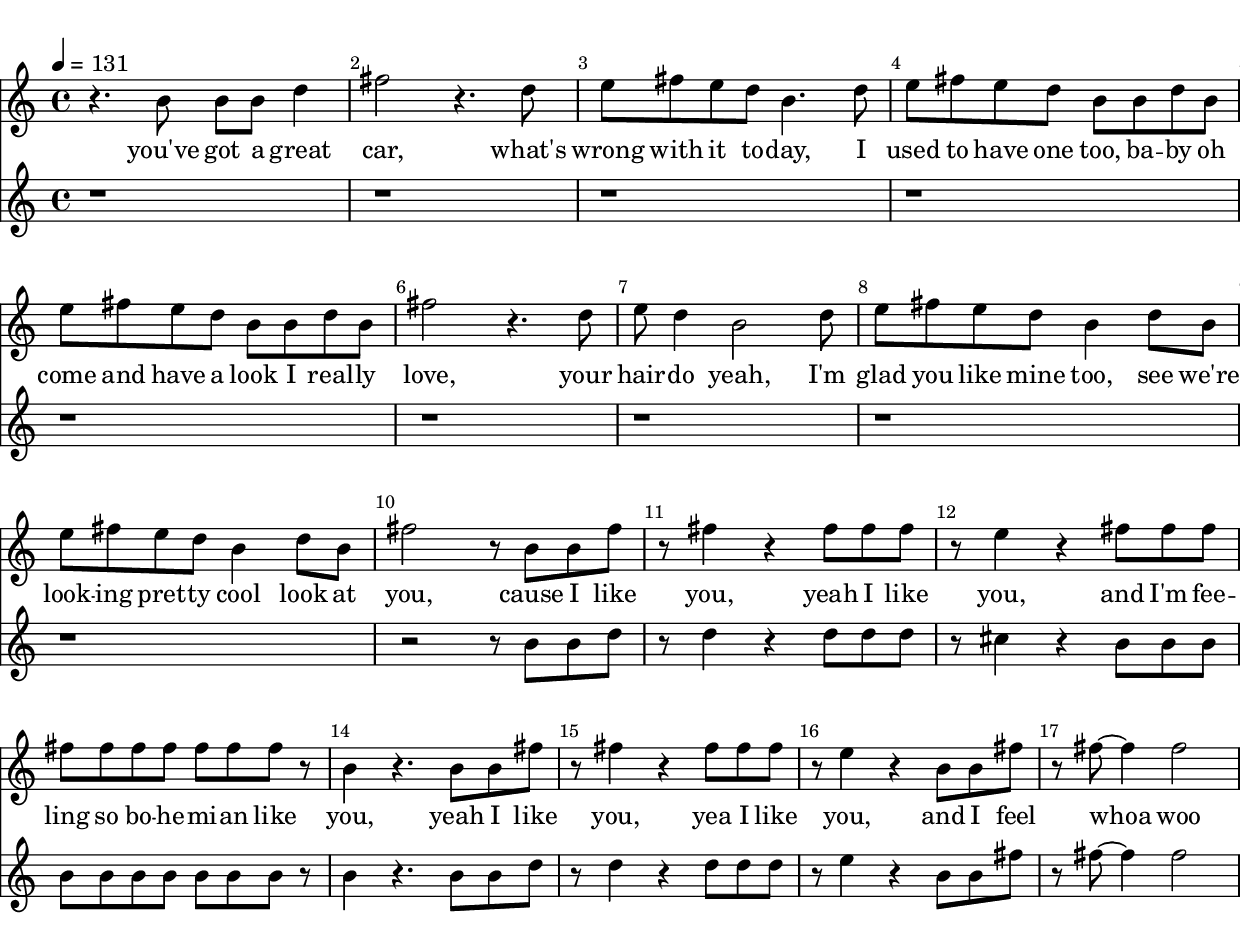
\version "2.20.0"

\paper {
  indent = 0\mm
  line-width = 210\mm
  oddHeaderMarkup = ""
  evenHeaderMarkup = ""
  oddFooterMarkup = ""
  evenFooterMarkup = ""
}




verseOne = \lyricmode {
  you've got a great car, what's wrong with it to -- day,
  I used to have one too,
  ba -- by oh come and have a look I real -- ly love,
  your hair -- do yeah, I'm glad you like mine too, see
  we're look -- ing pret -- ty cool look at you,
  cause I like you, yeah I like you, and I'm fee -- ling
  so bo -- he -- mi -- an like you, yeah I like you,
  yea I like you, and I feel whoa woo
}

mainvoice = {
  r4. b'8 b' b' d''4
  |
  fis''2 r4. d''8
  |
  e''8 fis'' e'' d'' b'4. d''8
  |
  e''8 fis'' e'' d'' b' b' d'' b'
  |
  % bar 5
  e''8 fis'' e'' d'' b' b' d'' b'
  |
  fis''2 r4. d''8
  |
  e''8 d''4 b'2 d''8
  |
  e''8 fis'' e'' d'' b'4 d''8 b'
  |
  % bar 9
  e''8 fis'' e'' d'' b'4 d''8 b'
  |
  fis''2 r8 b' b' fis''
  |
  r8 fis''4 r4 fis''8 fis'' fis''
  |
  r8 e''4 r4 fis''8 fis'' fis''
  |
  % bar 13
  fis''8 fis'' fis'' fis'' fis'' fis'' fis'' r
  |
  b'4  r4. b'8 b' fis''
  |
  r8 fis''4 r4 fis''8 fis'' fis''
  |
  r8 e''4 r4 b'8 b' fis''
  |
  % bar 17
  r8 fis''8~ fis''4 fis''2
}


othervoicea = {
  r1
  |
  r1
  |
  r1
  |
  r1
  |
  % bar 5
  r1
  |
  r1
  |
  r1
  |
  r1
}

othervoiceb = {
  % bar 9
  r1
  |
  r2 r8  b' b' d''
  |
  r8 d''4 r4 d''8 d'' d''
  |
  r8 cis''4 r4 b'8 b' b'
  |
  % bar 13
  b'8 b' b' b' b' b' b' r
  |
  b'4  r4. b'8 b' d''
  |
  r8 d''4 r4 d''8 d'' d''
  |
  r8 e''4 r4 b'8 b' fis''
  |
  % bar 17
  r8 fis''8~ fis''4 fis''2
}


mychords = \chordmode {
  b1 d1 a1 e1
}


\score {

  <<



    \new Voice = "one" {
      \tempo 4 = 131
      \override Score.BarNumber.break-visibility = ##(#t #t #t)
      %\set TabStaff.stringTunings = #custom-tuning
      \mainvoice
    }

    \new Lyrics \lyricsto "one" {
      \verseOne
    }

    \new Voice = "second" {
      \tempo 4 = 131
      % \set TabStaff.stringTunings = #custom-tuning
      \othervoicea
      |
      \othervoiceb
    }

  >>
  \layout {}

  \midi {}
}
